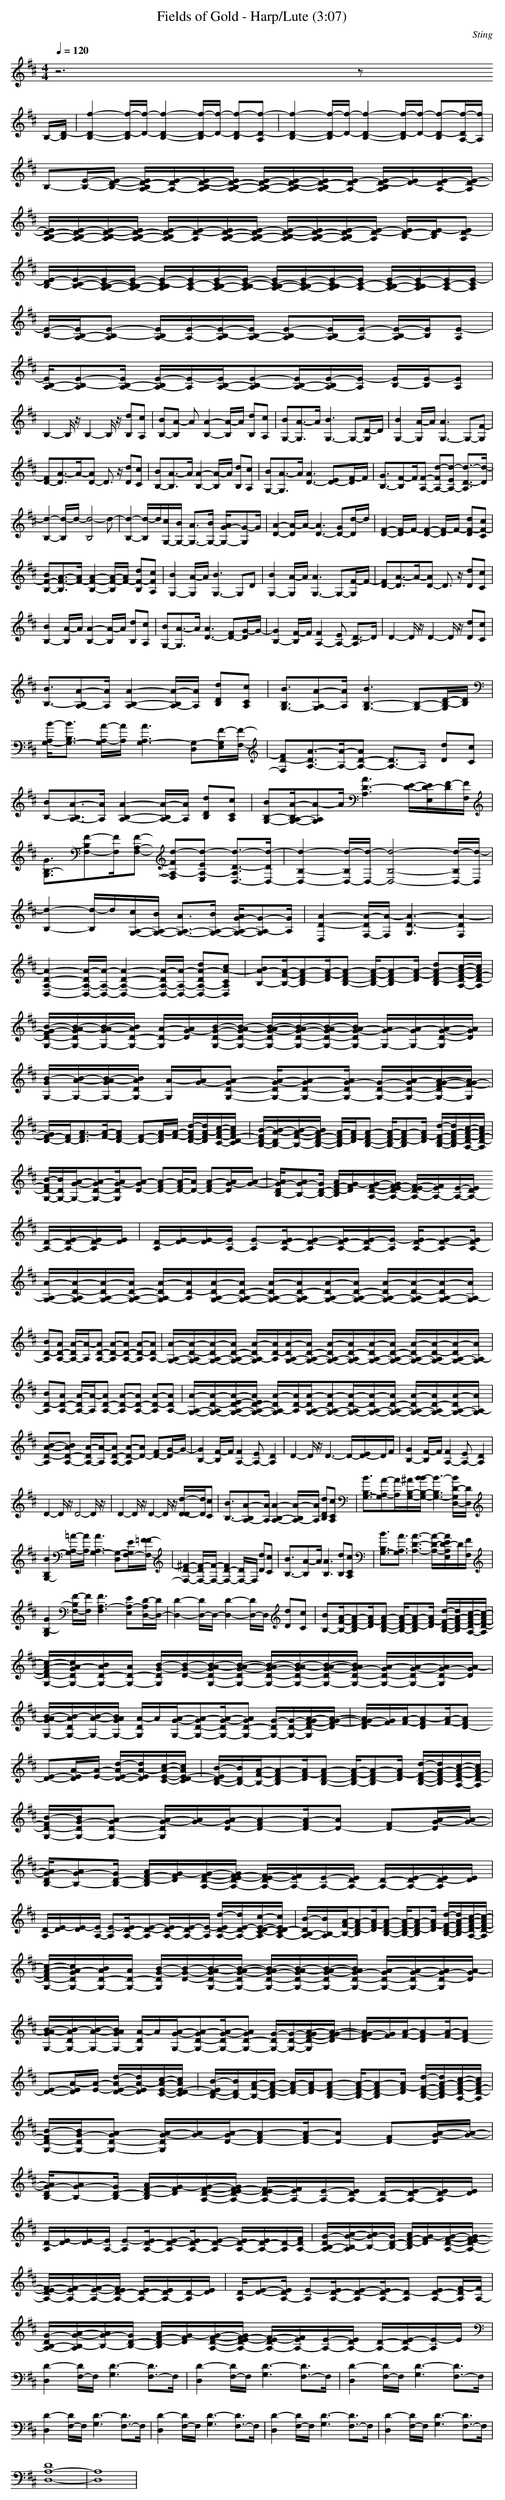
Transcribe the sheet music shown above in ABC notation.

X:1
T:Fields of Gold - Harp/Lute (3:07)
C:Sting
M:4/4
L:1/8
Q:1/4=120
K:D
z6 z
B,/2-[D/2-B,/2]|[f2-D2-B,2-] [f/2-D/2-B,/2][f/2-D/2-][f2-D2-B,2-][f/2-D/2-B,/2][f/2-D/2-] [f-D-B,][f-D-A,]|[f2-D2-B,2-] [f/2-D/2-B,/2][f/2-D/2-][f2-D2-B,2-][f/2-D/2-B,/2][f/2-D/2-] [f-D-B,][f/2-D/2A,/2-][f/2A,/2]|B,-[E/2-B,/2-][E/2-D/2-B,/2-] [E/2D/2-B,/2A,/2-][E/2-D/2A,/2-][E/2-D/2-B,/2-A,/2][E/2D/2-B,/2-A,/2-] [E/2-D/2B,/2-A,/2-][E/2-D/2-B,/2-A,/2][E/2D/2-B,/2A,/2-][E/2-D/2A,/2-] [E/2-D/2-B,/2A,/2][E/2D/2-][E/2-D/2A,/2-][E/2-D/2-A,/2]|
[E/2D/2-B,/2-A,/2-][E/2-D/2B,/2-A,/2-][E/2-D/2-B,/2-A,/2][E/2D/2-B,/2-A,/2-] [E/2-D/2B,/2A,/2-][E/2-D/2-A,/2][E/2D/2-B,/2-A,/2-][E/2-D/2B,/2-A,/2-] [E/2-D/2-B,/2-A,/2][E/2D/2-B,/2-A,/2-][E/2-D/2B,/2A,/2-][E/2-D/2-A,/2] [E/2D/2-B,/2-][E/2-D/2B,/2][ED-A,]|[E/2-D/2B,/2-][E/2-C/2-B,/2-][E/2C/2-B,/2-A,/2-][E/2-C/2B,/2-A,/2-] [E/2-C/2-B,/2A,/2][E/2C/2-A,/2-][E/2-C/2B,/2-A,/2-][E/2-C/2-B,/2-A,/2] [E/2C/2-B,/2-A,/2-][E/2-C/2B,/2-A,/2-][E/2-C/2-B,/2A,/2][E/2C/2-A,/2-] [E/2-C/2B,/2-A,/2-][E/2-C/2-B,/2A,/2][E/2C/2-A,/2-][E/2-C/2A,/2]|[E/2-B,/2-][E/2B,/2-A,/2-][E-B,-A,] [E/2B,/2A,/2-][E/2-A,/2-][E/2-B,/2-A,/2][E/2B,/2-A,/2-] [E-B,-A,][E/2B,/2A,/2-][E/2-A,/2-] [E/2-B,/2-A,/2][E/2B,/2][E-A,]|[E/2B,/2-A,/2-][E-B,-A,][E/2B,/2-A,/2-] [E/2-B,/2A,/2-][E/2-A,/2][E/2B,/2-A,/2-][E-B,-A,][E/2B,/2-A,/2-][E/2-B,/2A,/2-][E/2-A,/2] [E/2B,/2-][E/2-B,/2][EA,]|
B,2- B,/2z/2B,2-B,/2z/2 [dB,][cA,]|[BB,-][A-B,] A[A2-B,2-][A/2-B,/2]A/2 [dB,][cA,]|[BG,-][A3/2-G,3/2]A/2[B3G,3-] G,-[D/2-G,/2]D/2|[B2G,2-] [A/2-G,/2]A/2[A3G,3-] G,-[F-G,]|
[FD-][A3/2-D3/2]A/2-[AD-] D3/2z/2 [dD][cC]|[BB,-][A3/2-B,3/2]A/2[A2-B,2-][A/2-B,/2]A/2 [dB,][cA,]|[BG,-][A3/2-G,3/2]A/2[A3D3-] [ED-][F/2-D/2]F/2|[G3/2B,3/2-][F-B,]F/2[F-A,-] [d-FA,-][d-EA,-] [d3/2-D3/2-A,3/2][d/2-D/2]|
[d2-B,2-] [d/2-B,/2]d/2-[d4-B,4]d-|[d2-B,2-] [d/2-B,/2]d/2[c/2G,/2-][B/2G,/2-] [A3/2G,3/2-][B/2G,/2-] [A/2G/2-G,/2-][G-G,]G/2|[A2-D2-] [A/2-D/2]A/2-[A3D3-] [GD-][d/2-D/2]d/2|[F2-D2-] [F/2-D/2]F/2-[F2-D2-][F/2-D/2]F/2- [dF-D][cF-C]|
[BF-B,-][A3/2-F3/2-B,3/2][A/2F/2-][A2-F2-B,2-][A/2-F/2-B,/2][A/2F/2-] [dF-B,][cFA,]|[B2G,2-] [A/2-G,/2]A/2[B3G,3-] G,D|[B2G,2-] [A/2-G,/2]A/2[A3G,3-] G,-[F/2-G,/2]F/2-|[FD-][A3/2-D3/2]A/2-[AD-] D3/2z/2 [dD][cC]|
[B2B,2-] [A/2-B,/2]A/2[A2-B,2-][A/2-B,/2]A/2 [dB,][cA,]|[BG,-][A3/2-G,3/2]A/2[A3D3-] [FD-][G/2-D/2]G/2-|[G2B,2-] [F/2-B,/2]F/2[F2A,2-][EA,-] [D3/2-A,3/2]D/2|D2- D/2z/2D2-D/2z/2 [dD][cC]|
[B3/2B,3/2-][A-B,A,-][A/2A,/2][A2-B,2-A,2-][A/2-B,/2A,/2-][A/2A,/2] [dDB,][cCA,]|[B3/2B,3/2G,3/2-][A-A,-G,][A/2A,/2][B3B,3-G,3-] [B,-G,-][D/2-B,/2-G,/2][D/2B,/2]|[B/2-A,/2G,/2-][B3/2B,3/2G,3/2-] [A/2-A,/2-G,/2][A/2A,/2][A3A,3G,3-] [G,-D,][F/2-G,/2E,/2][F/2-F,/2-]|[FD-F,][A3/2-D3/2A,3/2-][A/2-A,/2-][AD-A,-] [D3/2A,3/2-]A,/2 [dD][cC]|
[BB,-][A3/2-B,3/2A,3/2-][A/2A,/2][A2-B,2-A,2-][A/2-B,/2A,/2-][A/2A,/2] [dDB,][cCA,]|[BB,-G,-][A/2-B,/2A,/2-G,/2-][A-A,G,]A/2[A3D3-A,3] [E/2-D/2-][E/2D/2-E,/2][F/2-D/2][F/2F,/2]|[G3/2B,3/2-G,3/2][F-B,F,-][F/2F,/2][F-A,-F,-] [d-FA,-F,][d-EA,-E,] [d3/2-D3/2-A,3/2D,3/2-][d/2-D/2D,/2-]|[d2-B,2-D,2-] [d/2-B,/2D,/2-][d/2-D,/2-][d4-B,4-D,4-][d/2-B,/2D,/2-][d/2-D,/2]|
[d2-B,2-] [d/2-B,/2]d/2[c/2A,/2-G,/2-][B/2A,/2-G,/2-] [A3/2A,3/2-G,3/2-][B/2A,/2-G,/2-] [A/2G/2-A,/2-G,/2-][G-A,-G,][G/2A,/2]|[A2-D2-D,2] [A/2-D/2F,/2-][A/2-F,/2][A3-D3-G,3] [A2-D2F,2]|[A2-D2-A,2-D,2-] [A/2-D/2A,/2-D,/2-][A/2-A,/2-D,/2-][A2-D2-A,2-D,2-][A/2-D/2A,/2-D,/2-][A/2-A,/2-D,/2-] [dA-DA,-D,-][cA-CA,D,]|[BA-B,-][A/2-F/2-B,/2-][A-FD-B,][A/2-F/2-D/2][A-FD-B,-] [A/2-F/2-D/2B,/2-][A-FD-B,][A/2-F/2-D/2] [dA-FD-B,][c/2-A/2-F/2-D/2A,/2-][c/2A/2F/2-D/2-A,/2]|
[B/2-G/2-F/2D/2-G,/2-][B/2-A/2-G/2D/2G,/2-][B/2-A/2-G/2G,/2-][B/2A/2D/2-G,/2-] [A/2-D/2-G,/2][A/2G/2-D/2][B/2-G/2-D/2-G,/2-][B/2-A/2-G/2D/2-G,/2-] [B/2-A/2-G/2-D/2G,/2-][B/2-A/2G/2-D/2-G,/2-][B/2-A/2-G/2D/2-G,/2-][B/2A/2-G/2-D/2G,/2-] [A/2G/2-G,/2-][A/2-G/2G,/2-][A/2-G/2-D/2-G,/2][A/2G/2D/2]|[B/2-G/2G,/2-][B/2-A/2-G,/2-][B/2-A/2-G/2G,/2-][B/2A/2D/2G,/2-] [A/2-G,/2][A/2G/2-][A-GD-G,-] [A/2-G/2-D/2G,/2-][A-GD-G,-][A/2G/2-D/2G,/2-] [G/2-D/2-G,/2-][A/2-G/2D/2-G,/2-][A/2-G/2-F/2-D/2G,/2-][A/2G/2-F/2-G,/2]|[G/2F/2-D/2-][F/2D/2-][A3/2-F3/2D3/2][A/2-F/2-][AFD-] [F-D-][A/2-F/2D/2][A/2-F/2-] [d/2-A/2F/2-D/2-][d/2A/2-F/2D/2][c/2-A/2-F/2-C/2-][c/2A/2F/2-D/2-C/2]|[B/2-F/2D/2-B,/2-][B/2-A/2-D/2B,/2-][B/2-A/2-F/2-B,/2-][B/2A/2F/2-D/2-B,/2-] [A/2-F/2D/2-B,/2][A/2F/2-D/2][A-FD-B,-] [A/2-F/2-D/2B,/2-][A-FD-B,][A/2F/2-D/2] [d/2-F/2-D/2-B,/2-][d/2A/2-F/2D/2-B,/2][c/2-A/2-F/2-D/2A,/2-][c/2A/2F/2-D/2-A,/2]|
[B/2-F/2D/2-G,/2-][B/2D/2G,/2-][A/2-G/2-G,/2-][A-GD-G,-][A/2G/2-D/2G,/2][A-GD-] [A-FD-][A/2-F/2D/2-][A/2D/2-] [A-FD-][A/2G/2-D/2][A/2-G/2-]|[A/2G/2-D/2B,/2-][AG-B,-][G/2D/2-B,/2-] [A/2F/2-D/2-B,/2][G/2-F/2D/2][G/2-F/2-D/2-A,/2-][G/2F/2-E/2-D/2A,/2-] [F/2-E/2-D/2A,/2-][F/2E/2A,/2-][E/2-A,/2-][E/2D/2A,/2-] [D/2-A,/2-][E/2-D/2A,/2-][E/2D/2-A,/2][E/2D/2]|[D/2-A,/2][E/2-D/2][E/2-D/2][E/2A,/2-] [E-A,][E/2D/2-A,/2-][E-D-A,][E/2D/2-A,/2-][E/2-D/2A,/2-][E/2-A,/2] [E/2D/2-A,/2-][E-D-A,][E/2D/2A,/2-]|[A/2-A,/2-G,/2-][A/2-D/2-A,/2G,/2-][A/2-D/2A,/2-G,/2-][A/2D/2-A,/2-G,/2-] [A/2-D/2A,/2-G,/2][A/2D/2-A,/2][A/2-D/2A,/2-G,/2-][A/2D/2-A,/2-G,/2-] [A/2-D/2A,/2-G,/2-][A/2D/2-A,/2G,/2-][A/2-D/2A,/2-G,/2-][A/2D/2-A,/2-G,/2-] [A/2-D/2A,/2-G,/2-][A/2-D/2-A,/2G,/2-][A/2-D/2A,/2-G,/2-][A/2A,/2-G,/2]|
[BD-A,][AD-A,-] [A/2-D/2A,/2-][A/2-A,/2][AD-A,-] [A-D-A,][AD-A,-] [A-D-A,][ADA,-]|[A/2-A,/2-G,/2-][A/2-D/2-A,/2G,/2-][A/2-D/2A,/2-G,/2-][A/2D/2-A,/2-G,/2-] [A/2-D/2A,/2-G,/2][A/2D/2-A,/2][A/2-D/2A,/2-G,/2-][A/2D/2-A,/2-G,/2-] [A/2-D/2A,/2-G,/2-][A/2D/2-A,/2G,/2-][A/2-D/2A,/2-G,/2-][A/2D/2-A,/2-G,/2-] [A/2-D/2A,/2-G,/2-][A/2-D/2-A,/2G,/2-][A/2-D/2A,/2-G,/2-][A/2A,/2-G,/2]|[BD-A,][AD-A,-] [A/2-D/2A,/2-][A/2-A,/2][AD-A,-] [A-D-A,][AD-A,-] [A-D-A,][ADA,-]|[A/2-A,/2-G,/2-][A/2-D/2-A,/2G,/2-][A/2-E/2-D/2A,/2-G,/2-][A/2E/2D/2-A,/2-G,/2-] [A/2-D/2A,/2-G,/2][A/2D/2-A,/2][A/2-D/2A,/2-G,/2-][A-DA,-G,-][A/2-D/2-A,/2G,/2-][A/2-D/2A,/2-G,/2-][A/2D/2-A,/2-G,/2-] [A/2-D/2A,/2-G,/2-][A/2D/2-A,/2G,/2-][A/2-D/2A,/2-G,/2-][A/2A,/2-G,/2]|
[B-A-D-A,][BAD-A,-] [A/2-D/2A,/2-][A/2-A,/2][AD-A,-] [A-D-A,][AD-] [FD-][G/2-D/2]G/2-|[G2B,2-] [F/2-B,/2]F/2[F2A,2-][EA,-] [D2A,2]|D2- D/2z/2D3- D/2-[E/2D/2-]D/2F/2|[G2B,2-] [F/2-B,/2]F/2[F2A,2-][EA,-] [D2A,2]|
D2- D/2z/2D4-D/2z/2|D2- D/2z/2D2-D/2z/2 [d/2-D/2-D/2][d/2D/2][cC]|[B3/2B,3/2-][A-B,A,-][A/2A,/2][A2-B,2-A,2-][A/2-B,/2A,/2-][A/2A,/2] [dDB,][cCA,]|[B3/2B,3/2G,3/2-][A-A,-G,][A/2A,/2][^A/2B,/2-G,/2-][B/2-B/2B,/2-G,/2-] [B3-B,3G,3-][B/2D/2-G,/2D,/2-][D/2D,/2]|
[B2B,2G,2-] [=A/2-A,/2-G,/2][A/2A,/2][A3A,3G,3-] [G,-D,][E/2G,/2F,/2-][F/2-=F/2F,/2-]|[^F2-D2-F,2-] [F/2-D/2F,/2-][F/2-F,/2-][F2D2-F,2-][D/2F,/2-]F,/2 [dD][cC]|[B3/2B,3/2-][A-B,]A/2[A3B,3] [dB,][cCA,]|[B3/2B,3/2G,3/2-][A3/2A,3/2G,3/2][A3-D3-A,3-] [A/2-D/2-A,/2-][A/2E/2D/2-A,/2E,/2]D/2[F/2F,/2]|
[G2B,2-G,2] [F/2-B,/2F,/2-][F/2F,/2][F3A,3-F,3] [EA,-E,][D/2-A,/2D,/2-][D/2D,/2-]|[D2-D,2-] [D/2D,/2-]D,/2-[D2-D,2-][D/2D,/2-]D,/2 [dD][cC]|[BB,-][A/2-F/2-B,/2-][A-FD-B,][A/2F/2-D/2][A-FD-B,-] [A/2-F/2-D/2B,/2-][A-FD-B,][A/2F/2-D/2] [d/2-F/2-D/2-B,/2-][d/2A/2-F/2D/2-B,/2][c/2-A/2-F/2-D/2A,/2-][c/2-A/2F/2-D/2-A,/2]|[c/2-A/2-F/2D/2-G,/2-][c/2A/2-G/2D/2G,/2-][B/2A/2D/2-G,/2-][A/2D/2-G,/2-] [B/2-G/2-D/2G,/2][B/2-G/2-D/2-][B/2-A/2-G/2D/2-G,/2-][B/2-A/2-G/2-D/2G,/2-] [B/2-A/2G/2-D/2-G,/2-][B/2-A/2-G/2D/2-G,/2-][B/2-A/2-G/2-D/2G,/2-][B/2A/2G/2-D/2-G,/2-] [A/2-G/2D/2-G,/2-][A/2-G/2-D/2G,/2-][A/2G/2-D/2-G,/2][A/2-G/2D/2]|
[B/2-A/2-G/2G,/2-][B/2-A/2D/2G,/2-][B/2-A/2-G,/2-][B/2A/2G/2G,/2-] [A/2-D/2G,/2]A/2[A/2-G/2-G,/2-][A-GD-G,-][A/2-G/2-D/2G,/2-][AGD-G,-] [G/2-D/2G,/2-][G/2-D/2-G,/2-][A/2-G/2F/2-D/2-G,/2][A/2-G/2-F/2-D/2]|[A/2G/2-F/2-D/2][G/2F/2][A/2-F/2-][A-FD][A/2-F/2-][AFD-] [E-D-][A/2-E/2D/2][A/2-E/2-] [d/2-A/2E/2-D/2-][d/2A/2-E/2D/2][c/2-A/2-E/2-C/2-][c/2A/2E/2-D/2-C/2]|[B/2-E/2D/2-B,/2-][B/2D/2B,/2-][A/2-F/2-B,/2-][A-FD-B,][A/2F/2-D/2][A-FD-B,-] [A/2-F/2-D/2B,/2-][A-FD-B,][A/2F/2-D/2] [d/2-F/2-D/2-B,/2-][d/2A/2-F/2D/2-B,/2][c/2-A/2-F/2-D/2A,/2-][c/2A/2F/2-D/2-A,/2]|[B/2-F/2D/2-G,/2-][B/2G/2-D/2G,/2-][A-GD-G,-] [A/2-G/2-D/2G,/2][A/2G/2-][A/2-G/2D/2-][A-FD-][A/2-F/2D/2-][AD-] [FD-][A/2-G/2-D/2][A/2-G/2-]|
[A/2G/2-D/2B,/2-][AG-B,-][G/2D/2-B,/2-] [A/2F/2-D/2-B,/2][G/2-F/2D/2][G/2-F/2-D/2-A,/2-][G/2F/2-E/2-D/2A,/2-] [F/2-E/2-D/2A,/2-][F/2E/2A,/2-][E/2-A,/2-][E/2D/2A,/2-] [D/2-A,/2-][E/2-D/2A,/2-][E/2D/2-A,/2][E/2D/2]|[D/2-A,/2][E/2-D/2][E/2-D/2][E/2A,/2-] [E-A,][E/2D/2-A,/2-][E-D-A,][E/2D/2-A,/2-][E/2-D/2A,/2-][E/2-A,/2] [d/2-E/2D/2-A,/2-][d/2E/2-D/2A,/2-][c/2-E/2-D/2-C/2-A,/2][c/2E/2D/2-C/2A,/2-]|[B/2-D/2B,/2-A,/2-][B/2B,/2-A,/2][A/2-F/2-B,/2-][A-FD-B,][A/2F/2-D/2][A-FD-B,-] [A/2-F/2-D/2B,/2-][A-FD-B,][A/2F/2-D/2] [d/2-F/2-D/2-B,/2-][d/2A/2-F/2D/2-B,/2][c/2-A/2-F/2-D/2A,/2-][c/2-A/2F/2-D/2-A,/2]|[c/2-A/2-F/2D/2-G,/2-][c/2A/2-G/2D/2G,/2-][B/2A/2D/2-G,/2-][A/2D/2-G,/2-] [B/2-G/2-D/2G,/2][B/2-G/2-D/2-][B/2-A/2-G/2D/2-G,/2-][B/2-A/2-G/2-D/2G,/2-] [B/2-A/2G/2-D/2-G,/2-][B/2-A/2-G/2D/2-G,/2-][B/2-A/2-G/2-D/2G,/2-][B/2A/2G/2-D/2-G,/2-] [A/2-G/2D/2-G,/2-][A/2-G/2-D/2G,/2-][A/2G/2-D/2-G,/2][A/2-G/2D/2]|
[B/2-A/2-G/2G,/2-][B/2-A/2D/2G,/2-][B/2-A/2-G,/2-][B/2A/2G/2G,/2-] [A/2-D/2G,/2]A/2[A/2-G/2-G,/2-][A-GD-G,-][A/2-G/2-D/2G,/2-][AGD-G,-] [G/2-D/2G,/2-][G/2-D/2-G,/2-][A/2-G/2F/2-D/2-G,/2][A/2-G/2-F/2-D/2]|[A/2G/2-F/2-D/2][G/2F/2][A/2-F/2-][A-FD][A/2-F/2-][AFD-] [E-D-][A/2-E/2D/2][A/2-E/2-] [d/2-A/2E/2-D/2-][d/2A/2-E/2D/2][c/2-A/2-E/2-C/2-][c/2A/2E/2-D/2-C/2]|[B/2-E/2D/2-B,/2-][B/2D/2B,/2-][A/2-F/2-B,/2-][A/2-F/2-D/2-B,/2] [A/2-F/2D/2-][A/2F/2-D/2][A-FD-B,-] [A/2-F/2-D/2B,/2-][A-FD-B,][A/2F/2-D/2] [d/2-F/2-D/2-B,/2-][d/2A/2-F/2D/2-B,/2][c/2-A/2-F/2-D/2A,/2-][c/2A/2F/2-D/2-A,/2]|[B/2-F/2D/2-G,/2-][B/2G/2-D/2G,/2-][A-GD-G,-] [A/2-G/2-D/2G,/2][A/2G/2-][A/2-G/2D/2-][A-FD-][A/2-F/2D/2-][AD-] [FD-][A/2-G/2-D/2][A/2-G/2-]|
[A/2G/2-D/2B,/2-][AG-B,-][G/2D/2-B,/2-] [A/2F/2-D/2-B,/2][G/2-F/2D/2][G/2-F/2-D/2-A,/2-][G/2F/2-E/2-D/2A,/2-] [F/2-E/2-D/2A,/2-][F/2E/2A,/2-][E/2-A,/2-][E/2D/2A,/2-] [D/2-A,/2-][E/2-D/2A,/2-][E/2D/2-A,/2][E/2D/2]|[D/2-A,/2][E/2-D/2][E/2-D/2][E/2A,/2-] [E-A,][E/2D/2-A,/2-][E-D-A,][E/2D/2-A,/2-][E-D-A,] [E/2D/2-A,/2-][E/2D/2-A,/2-][D/2-A,/2][F/2D/2A,/2-]|[G/2-D/2B,/2-A,/2-][A/2-G/2-B,/2-A,/2][A/2G/2-B,/2-][G/2D/2-B,/2-] [A/2F/2-D/2-B,/2][G/2-F/2D/2][G/2-F/2-D/2-A,/2-][G/2F/2-E/2-D/2A,/2-] [F/2-E/2-D/2A,/2-][F/2-E/2A,/2-][F/2-E/2-A,/2-][F/2E/2D/2-A,/2-] [E/2D/2-A,/2-][E/2D/2A,/2-][D/2-A,/2][E/2D/2]|[D/2-A,/2][E-D-][E/2D/2A,/2-] [E-A,][E/2D/2-A,/2-][E-D-A,][E/2D/2-A,/2-][D-A,] [ED-A,-][F/2-D/2A,/2][F/2A,/2-]|
[G/2-D/2B,/2-A,/2-][A/2-G/2-B,/2-A,/2][A/2G/2-B,/2-][G/2D/2-B,/2-] [A/2F/2-D/2-B,/2][G/2-F/2D/2][G/2-F/2-D/2-A,/2-][G/2F/2-E/2-D/2A,/2-] [F/2-E/2-D/2A,/2-][F/2E/2A,/2-][E/2-A,/2-][E/2D/2A,/2-] [D/2-A,/2-][E/2-D/2A,/2-][E/2-A,/2]E/2|[D2-D,2] [D/2F,/2-]F,/2[D3-G,3] [D3/2F,3/2-]F,/2|[D2-D,2] [D/2F,/2-]F,/2[D3-G,3] [D3/2F,3/2-]F,/2|[D2-D,2] [D/2F,/2-]F,/2[D3-G,3] [D3/2F,3/2-]F,/2|
[D2-D,2] [D/2F,/2-]F,/2[D3-G,3] [D3/2F,3/2-]F,/2|[D2-D,2] [D/2F,/2-]F,/2[D3-G,3] [D3/2F,3/2-]F,/2|[D2-D,2] [D/2F,/2-]F,/2[D3-G,3] [D3/2F,3/2-]F,/2|[D2-D,2] [D/2F,/2-]F,/2[D3-G,3] [D3/2F,3/2-]F,/2|
[D8A,8-D,8-]|[A,8D,8]|
